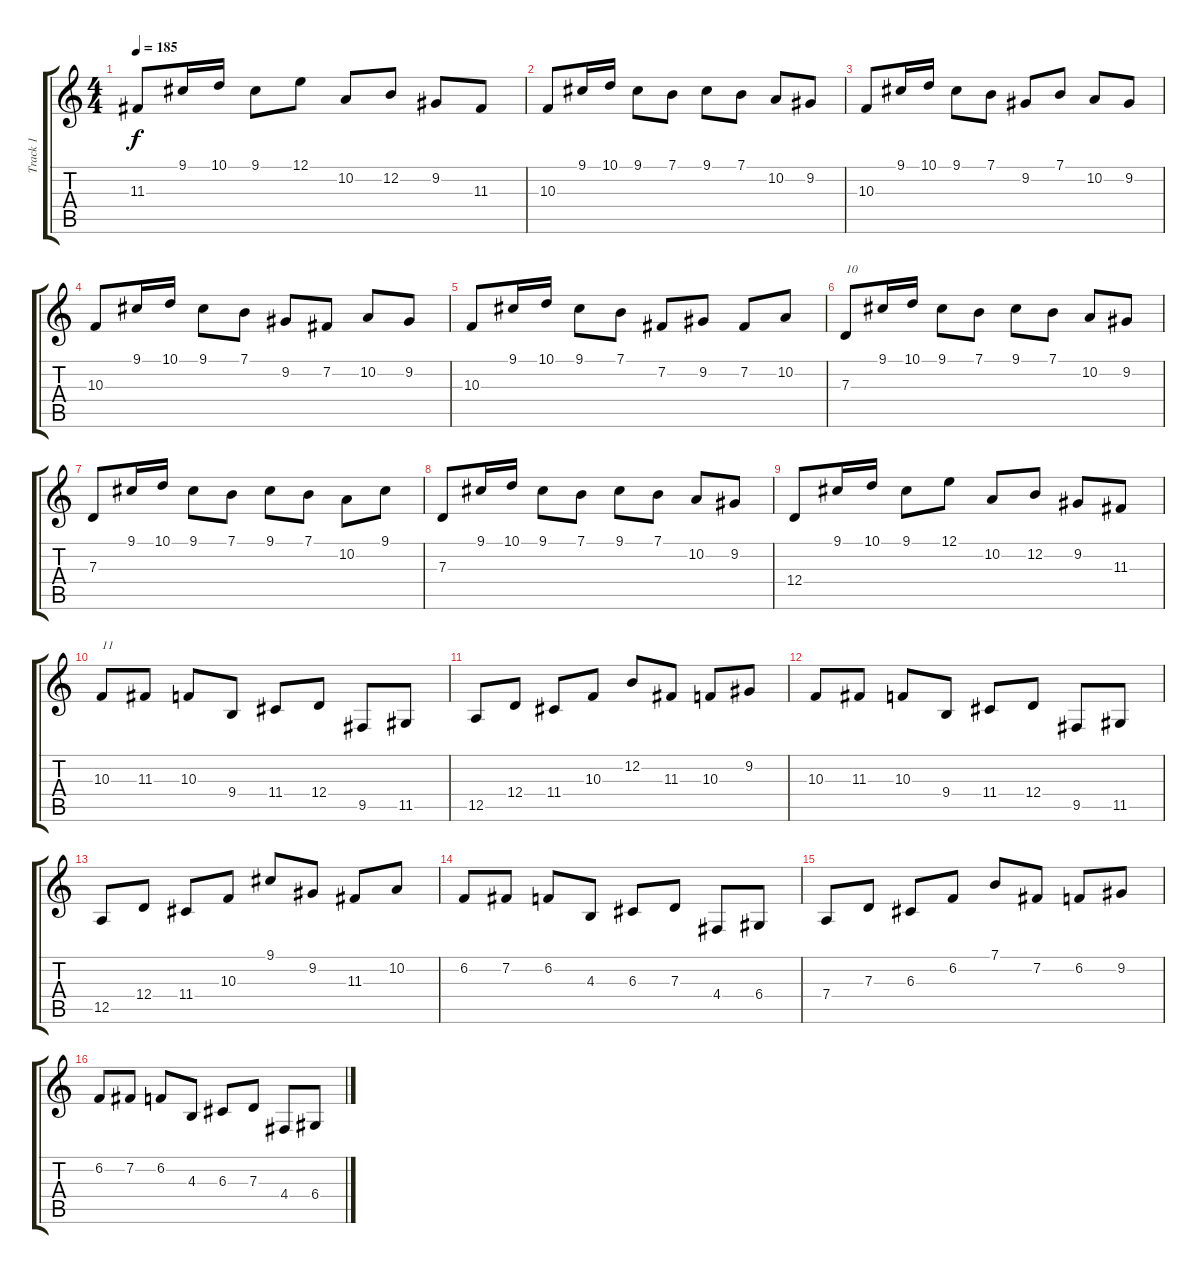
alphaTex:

\track ("Track 1" "Track 1") {instrument violin}
\staff {score tabs}
\tuning (E4 B3 G3 D3 A2 E2) {hide}
\ts (4 4)
\tempo 185
\clef g2
\ks c
11.3.8{dy f} 9.1.16 10.1.16 9.1.8 12.1.8 10.2.8 12.2.8 9.2.8 11.3.8 |
10.3.8 9.1.16 10.1.16 9.1.8 7.1.8 9.1.8 7.1.8 10.2.8 9.2.8 |
10.3.8 9.1.16 10.1.16 9.1.8 7.1.8 9.2.8 7.1.8 10.2.8 9.2.8 |
10.3.8 9.1.16 10.1.16 9.1.8 7.1.8 9.2.8 7.2.8 10.2.8 9.2.8 |
10.3.8 9.1.16 10.1.16 9.1.8 7.1.8 7.2.8 9.2.8 7.2.8 10.2.8 |
\section ("" "")
7.3.8{txt "10"} 9.1.16 10.1.16 9.1.8 7.1.8 9.1.8 7.1.8 10.2.8 9.2.8 |
7.3.8 9.1.16 10.1.16 9.1.8 7.1.8 9.1.8 7.1.8 10.2.8 9.1.8 |
7.3.8 9.1.16 10.1.16 9.1.8 7.1.8 9.1.8 7.1.8 10.2.8 9.2.8 |
12.4.8 9.1.16 10.1.16 9.1.8 12.1.8 10.2.8 12.2.8 9.2.8 11.3.8 |
\section ("" "")
10.3.8{txt "11"} 11.3.8 10.3.8 9.4.8 11.4.8 12.4.8 9.5.8 11.5.8 |
12.5.8 12.4.8 11.4.8 10.3.8 12.2.8 11.3.8 10.3.8 9.2.8 |
10.3.8 11.3.8 10.3.8 9.4.8 11.4.8 12.4.8 9.5.8 11.5.8 |
12.5.8 12.4.8 11.4.8 10.3.8 9.1.8 9.2.8 11.3.8 10.2.8 |
6.2.8 7.2.8 6.2.8 4.3.8 6.3.8 7.3.8 4.4.8 6.4.8 |
7.4.8 7.3.8 6.3.8 6.2.8 7.1.8 7.2.8 6.2.8 9.2.8 |
6.2.8 7.2.8 6.2.8 4.3.8 6.3.8 7.3.8 4.4.8 6.4.8
